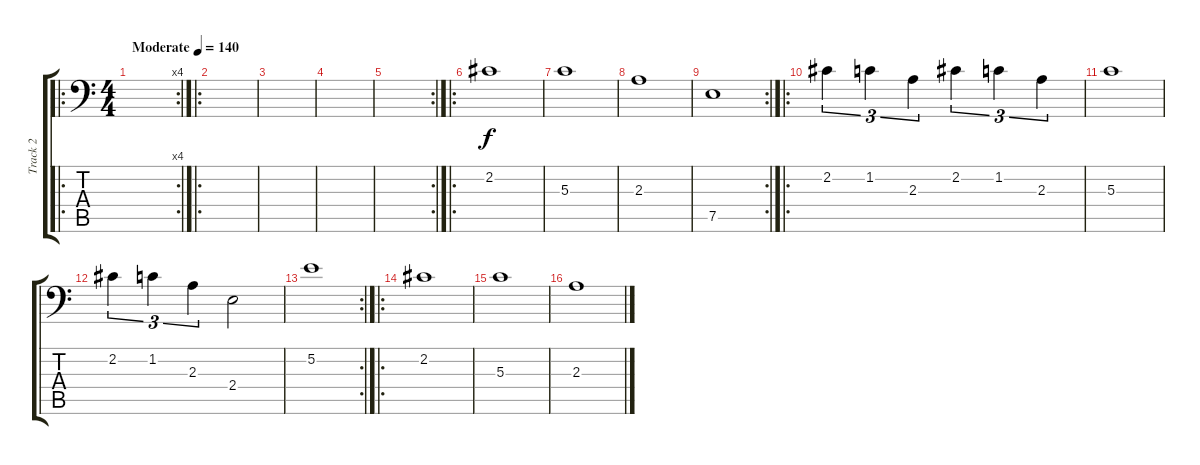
\track ("Track 2" "Track 2") {instrument fretlessbass}
\staff {score tabs}
\tuning (E3 B2 G2 D2 A1 E1) {hide}
\ro
\rc 4
\ts (4 4)
\tempo (140 "Moderate")
\clef f4
\ks c
|
\ro
|
|
|
\rc 2
|
\ro
2.2.1 |
5.3.1 |
2.3.1 |
\rc 2
7.5.1 |
\ro
2.2.4{tu (3 2)} 1.2.4{tu (3 2)} 2.3.4{tu (3 2)} 2.2.4{tu (3 2)} 1.2.4{tu (3 2)} 2.3.4{tu (3 2)} |
5.3.1 |
2.2.4{tu (3 2)} 1.2.4{tu (3 2)} 2.3.4{tu (3 2)} 2.4.2 |
\rc 2
5.2.1 |
\ro
2.2.1 |
5.3.1 |
2.3.1
